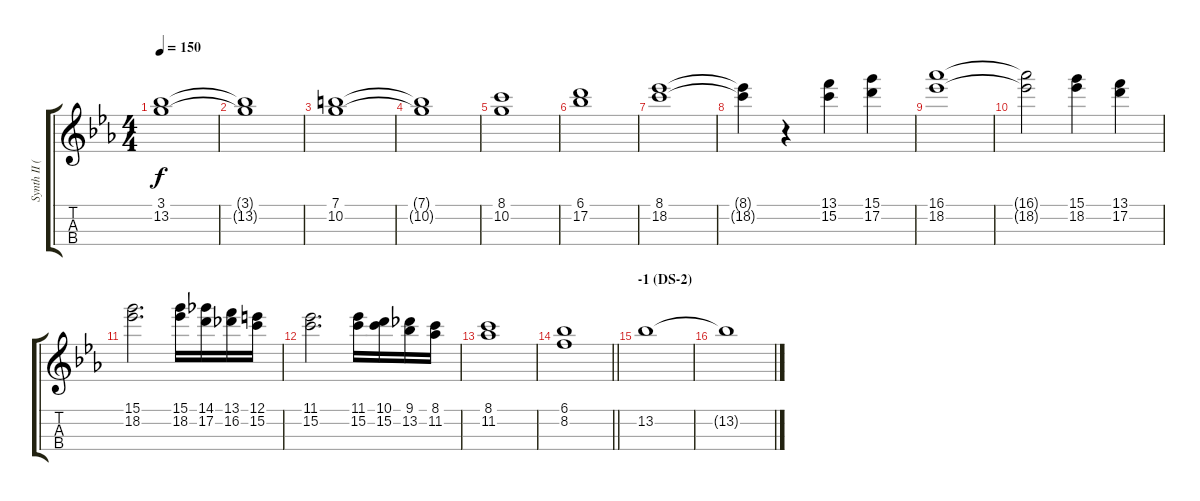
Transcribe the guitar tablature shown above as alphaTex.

\track ("Synth II (Strings)" "Synth II (") {instrument synthstrings1}
\staff {score tabs}
\tuning (E5 A4 D4 G3) {hide}
\ts (4 4)
\section ("" "")
\tempo 150
\clef g2
\ks eb
(3.1 13.2).1{dy f} |
(3.1{t} 13.2{t}).1 |
(7.1 10.2).1 |
(7.1{t} 10.2{t}).1 |
(8.1 10.2).1 |
(6.1 17.2).1 |
(8.1 18.2).1 |
(8.1{t} 18.2{t}).4 r.4 (13.1 15.2).4 (15.1 17.2).4 |
(16.1 18.2).1 |
(16.1{t} 18.2{t}).2 (15.1 18.2).4 (13.1 17.2).4 |
(15.1 18.2).2{d} (15.1 18.2).16 (14.1 17.2).16 (13.1 16.2).16 (12.1 15.2).16 |
(11.1 15.2).2{d} (11.1 15.2).16 (10.1 15.2).16 (9.1 13.2).16 (8.1 11.2).16 |
(8.1 11.2).1 |
\barLineRight lightlight
(6.1 8.2).1 |
\section ("" "-1 (DS-2)")
13.2.1 |
13.2{t}.1
